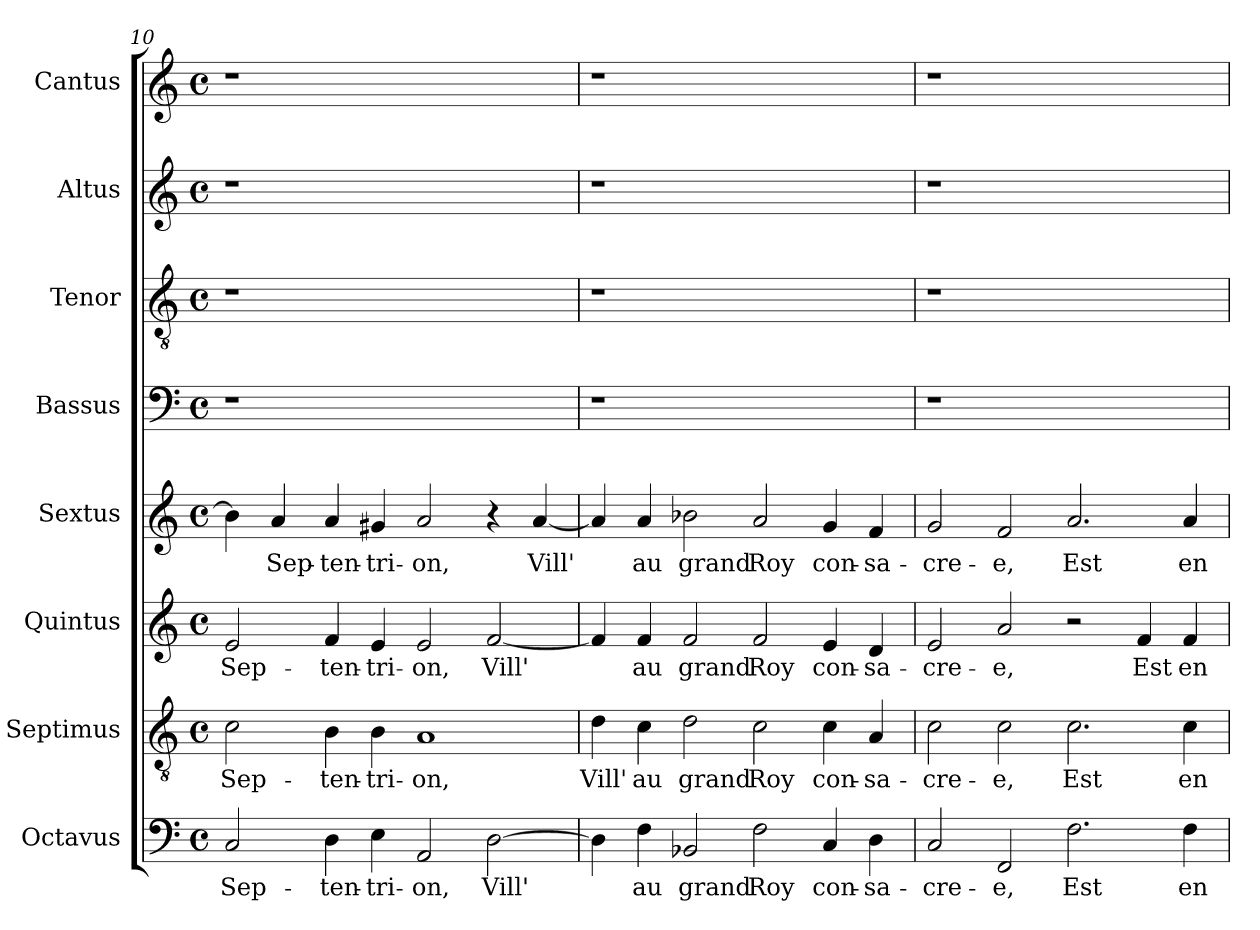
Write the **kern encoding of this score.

**kern	**text	**kern	**text	**kern	**text	**kern	**text	**kern	**kern	**kern	**kern
*part8	*part8	*part7	*part7	*part6	*part6	*part5	*part5	*part4	*part3	*part2	*part1
*staff8	*staff8	*staff7	*staff7	*staff6	*staff6	*staff5	*staff5	*staff4	*staff3	*staff2	*staff1
*I"Octavus	*	*I"Septimus	*	*I"Quintus	*	*I"Sextus	*	*I"Bassus	*I"Tenor	*I"Altus	*I"Cantus
*I'Oc	*	*I'Sp	*	*I'Qn	*	*I'Sx	*	*I'B	*I'T	*I'A	*I'C
*clefF4	*	*clefGv2	*	*clefG2	*	*clefG2	*	*clefF4	*clefGv2	*clefG2	*clefG2
*k[]	*	*k[]	*	*k[]	*	*k[]	*	*k[]	*k[]	*k[]	*k[]
*C:	*	*C:	*	*C:	*	*C:	*	*C:	*C:	*C:	*C:
*M4/4	*	*M4/4	*	*M4/4	*	*M4/4	*	*M4/4	*M4/4	*M4/4	*M4/4
*met(c)	*	*met(c)	*	*met(c)	*	*met(c)	*	*met(c)	*met(c)	*met(c)	*met(c)
=10	=10	=10	=10	=10	=10	=10	=10	=10	=10	=10	=10
!	!LO:LY:b	!	!LO:LY:b	!	!LO:LY:b	!	!	!	!	!	!
2C/	Sep-	2c\	Sep-	2e/	Sep-	4b\]	.	1r	1r	1r	1r
!	!	!	!	!	!	!	!LO:LY:b	!	!	!	!
.	.	.	.	.	.	4a/	Sep-	.	.	.	.
!	!LO:LY:b	!	!LO:LY:b	!	!LO:LY:b	!	!LO:LY:b	!	!	!	!
4D\	-ten-	4B\	-ten-	4f/	-ten-	4a/	-ten-	.	.	.	.
!	!LO:LY:b	!	!LO:LY:b	!	!LO:LY:b	!	!LO:LY:b	!	!	!	!
4E\	-tri-	4B\	-tri-	4e/	-tri-	4g#X/	-tri-	.	.	.	.
!	!LO:LY:b	!	!LO:LY:b	!	!LO:LY:b	!	!LO:LY:b	!	!	!	!
2AA/	-on,	1A	-on,	2e/	-on,	2a/	-on,	1ryy	1ryy	1ryy	1ryy
!	!LO:LY:b	!	!	!	!LO:LY:b	!	!	!	!	!	!
[2D\	Vill'	.	.	[2f/	Vill'	4r	.	.	.	.	.
!	!	!	!	!	!	!	!LO:LY:b	!	!	!	!
.	.	.	.	.	.	[4a/	Vill'	.	.	.	.
!!LO:PB:g=z
=11	=11	=11	=11	=11	=11	=11	=11	=11	=11	=11	=11
!	!	!	!LO:LY:b	!	!	!	!	!	!	!	!
4D\]	.	4d\	Vill'	4f/]	.	4a/]	.	1r	1r	1r	1r
!	!LO:LY:b	!	!LO:LY:b	!	!LO:LY:b	!	!LO:LY:b	!	!	!	!
4F\	au	4c\	au	4f/	au	4a/	au	.	.	.	.
!	!LO:LY:b	!	!LO:LY:b	!	!LO:LY:b	!	!LO:LY:b	!	!	!	!
2BB-X/	grand	2d\	grand	2f/	grand	2b-X\	grand	.	.	.	.
!	!LO:LY:b	!	!LO:LY:b	!	!LO:LY:b	!	!LO:LY:b	!	!	!	!
2F\	Roy	2c\	Roy	2f/	Roy	2a/	Roy	1ryy	1ryy	1ryy	1ryy
!	!LO:LY:b	!	!LO:LY:b	!	!LO:LY:b	!	!LO:LY:b	!	!	!	!
4C/	con-	4c\	con-	4e/	con-	4g/	con-	.	.	.	.
!	!LO:LY:b	!	!LO:LY:b	!	!LO:LY:b	!	!LO:LY:b	!	!	!	!
4D\	-sa-	4A/	-sa-	4d/	-sa-	4f/	-sa-	.	.	.	.
=12	=12	=12	=12	=12	=12	=12	=12	=12	=12	=12	=12
!	!LO:LY:b	!	!LO:LY:b	!	!LO:LY:b	!	!LO:LY:b	!	!	!	!
2C/	-cre-	2c\	-cre-	2e/	-cre-	2g/	-cre-	1r	1r	1r	1r
!	!LO:LY:b	!	!LO:LY:b	!	!LO:LY:b	!	!LO:LY:b	!	!	!	!
2FF/	-e,	2c\	-e,	2a/	-e,	2f/	-e,	.	.	.	.
!	!LO:LY:b	!	!LO:LY:b	!	!	!	!LO:LY:b	!	!	!	!
2.F\	Est	2.c\	Est	2r	.	2.a/	Est	1ryy	1ryy	1ryy	1ryy
!	!	!	!	!	!LO:LY:b	!	!	!	!	!	!
.	.	.	.	4f/	Est	.	.	.	.	.	.
!	!LO:LY:b	!	!LO:LY:b	!	!LO:LY:b	!	!LO:LY:b	!	!	!	!
4F\	en	4c\	en	4f/	en	4a/	en	.	.	.	.
=	=	=	=	=	=	=	=	=	=	=	=
*-	*-	*-	*-	*-	*-	*-	*-	*-	*-	*-	*-
